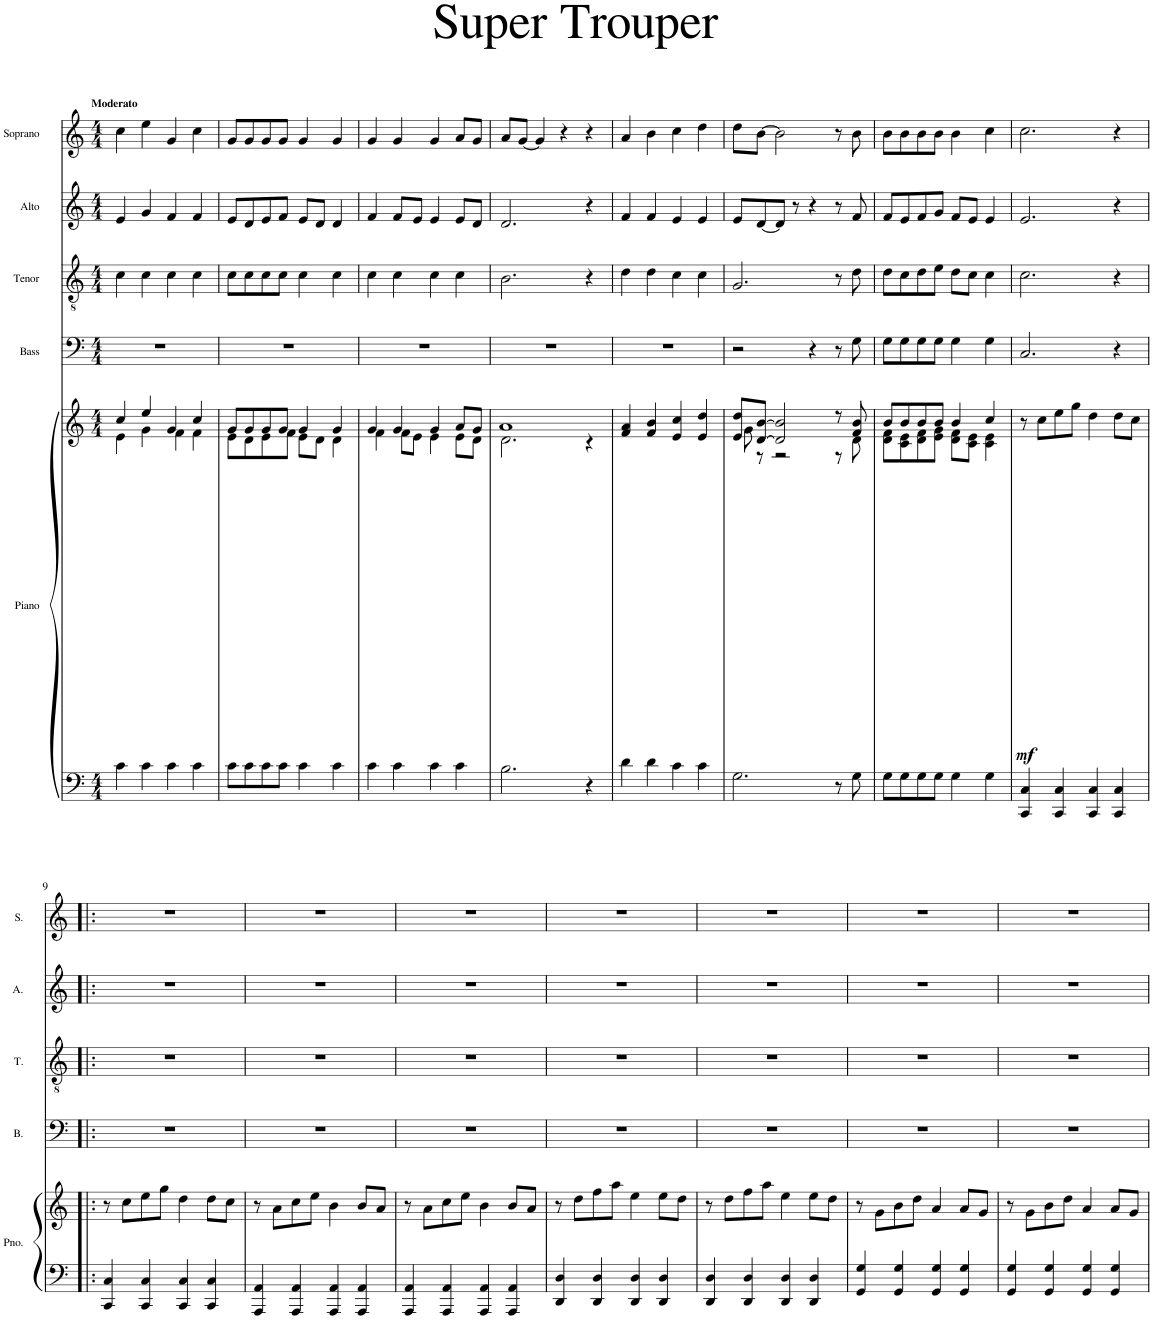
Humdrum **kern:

**kern	**kern	**dynam	**kern	**kern	**kern	**kern
*part5	*part5	*part5	*part4	*part3	*part2	*part1
*staff6	*staff5	*staff5/6	*staff4	*staff3	*staff2	*staff1
*I"Piano	*	*	*I"Bass	*I"Tenor	*I"Alto	*I"Soprano
*I'Pno.	*	*	*I'B.	*I'T.	*I'A.	*I'S.
*clefF4	*clefG2	*	*clefF4	*clefGv2	*clefG2	*clefG2
*k[]	*k[]	*	*k[]	*k[]	*k[]	*k[]
*M4/4	*M4/4	*	*M4/4	*M4/4	*M4/4	*M4/4
=1	=1	=1	=1	=1	=1	=1
*	*^	*	*	*	*	*
!	!	!	!	!	!	!	!LO:TX:a:B:t=Moderato
4c\	4cc/	4e\	.	1r	4c\	4e/	4cc\
4c\	4ee/	4g\	.	.	4c\	4g/	4ee\
4c\	4g/	4f\	.	.	4c\	4f/	4g/
4c\	4cc/	4f\	.	.	4c\	4f/	4cc\
=2	=2	=2	=2	=2	=2	=2	=2
8c\L	8g/L	8e\L	.	1r	8c\L	8e/L	8g/L
8c\	8g/	8d\	.	.	8c\	8d/	8g/
8c\	8g/	8e\	.	.	8c\	8e/	8g/
8c\J	8g/J	8f\J	.	.	8c\J	8f/J	8g/J
4c\	4g/	8e\L	.	.	4c\	8e/L	4g/
.	.	8d\J	.	.	.	8d/J	.
4c\	4g/	4d\	.	.	4c\	4d/	4g/
=3	=3	=3	=3	=3	=3	=3	=3
4c\	4g/	4f\	.	1r	4c\	4f/	4g/
4c\	4g/	8f\L	.	.	4c\	8f/L	4g/
.	.	8e\J	.	.	.	8e/J	.
4c\	4g/	4e\	.	.	4c\	4e/	4g/
4c\	8a/L	8e\L	.	.	4c\	8e/L	8a/L
.	8g/J	8d\J	.	.	.	8d/J	8g/J
=4	=4	=4	=4	=4	=4	=4	=4
2.B\	1a	2.d\	.	1r	2.B\	2.d/	8a/L
.	.	.	.	.	.	.	[8g/J
.	.	.	.	.	.	.	4g/]
.	.	.	.	.	.	.	4r
4r	.	4r	.	.	4r	4r	4r
*	*v	*v	*	*	*	*	*
=5	=5	=5	=5	=5	=5	=5
4d\	4f/ 4a/	.	1r	4d\	4f/	4a/
4d\	4f/ 4b/	.	.	4d\	4f/	4b\
4c\	4e/ 4cc/	.	.	4c\	4e/	4cc\
4c\	4e/ 4dd/	.	.	4c\	4e/	4dd\
=6	=6	=6	=6	=6	=6	=6
*	*^	*	*	*	*	*
2.G\	8e/ 8dd/L	8g\	.	2r	2.G/	8e/L	8dd\L
.	[8d/ [8b/J	8r	.	.	.	[8d/	[8b\J
.	2d/] 2b/]	2r	.	.	.	8d/J]	2b\]
.	.	.	.	.	.	8r	.
.	.	.	.	4r	.	4r	.
8r	8r	8r	.	8r	8r	8r	8r
8G\	8f/ 8b/	8d\	.	8G\	8d\	8f/	8b\
=7	=7	=7	=7	=7	=7	=7	=7
8G\L	8b/L	8d\ 8f\L	.	8G\L	8d\L	8f/L	8b\L
8G\	8b/	8c\ 8e\	.	8G\	8c\	8e/	8b\
8G\	8b/	8d\ 8f\	.	8G\	8d\	8f/	8b\
8G\J	8b/J	8e\ 8g\J	.	8G\J	8e\J	8g/J	8b\J
4G\	4b/	8d\ 8f\L	.	4G\	8d\L	8f/L	4b\
.	.	8c\ 8e\J	.	.	8c\J	8e/J	.
4G\	4cc/	4c\ 4e\	.	4G\	4c\	4e/	4cc\
=8	=8	=8	=8	=8	=8	=8	=8
!	!	!	!LO:DY:b	!	!	!	!
*	*v	*v	*	*	*	*	*
4CC/ 4C/	8r	mf	2.C/	2.c\	2.e/	2.cc\
.	8cc\L	.	.	.	.	.
4CC/ 4C/	8ee\	.	.	.	.	.
.	8gg\J	.	.	.	.	.
4CC/ 4C/	4dd\	.	.	.	.	.
4CC/ 4C/	8dd\L	.	4r	4r	4r	4r
.	8cc\J	.	.	.	.	.
!!LO:LB:g=z
=9!|:	=9!|:	=9!|:	=9!|:	=9!|:	=9!|:	=9!|:
4CC/ 4C/	8r	.	1r	1r	1r	1r
.	8cc\L	.	.	.	.	.
4CC/ 4C/	8ee\	.	.	.	.	.
.	8gg\J	.	.	.	.	.
4CC/ 4C/	4dd\	.	.	.	.	.
4CC/ 4C/	8dd\L	.	.	.	.	.
.	8cc\J	.	.	.	.	.
=10	=10	=10	=10	=10	=10	=10
4AAA/ 4AA/	8r	.	1r	1r	1r	1r
.	8a\L	.	.	.	.	.
4AAA/ 4AA/	8cc\	.	.	.	.	.
.	8ee\J	.	.	.	.	.
4AAA/ 4AA/	4b\	.	.	.	.	.
4AAA/ 4AA/	8b/L	.	.	.	.	.
.	8a/J	.	.	.	.	.
=11	=11	=11	=11	=11	=11	=11
4AAA/ 4AA/	8r	.	1r	1r	1r	1r
.	8a\L	.	.	.	.	.
4AAA/ 4AA/	8cc\	.	.	.	.	.
.	8ee\J	.	.	.	.	.
4AAA/ 4AA/	4b\	.	.	.	.	.
4AAA/ 4AA/	8b/L	.	.	.	.	.
.	8a/J	.	.	.	.	.
=12	=12	=12	=12	=12	=12	=12
4DD/ 4D/	8r	.	1r	1r	1r	1r
.	8dd\L	.	.	.	.	.
4DD/ 4D/	8ff\	.	.	.	.	.
.	8aa\J	.	.	.	.	.
4DD/ 4D/	4ee\	.	.	.	.	.
4DD/ 4D/	8ee\L	.	.	.	.	.
.	8dd\J	.	.	.	.	.
=13	=13	=13	=13	=13	=13	=13
4DD/ 4D/	8r	.	1r	1r	1r	1r
.	8dd\L	.	.	.	.	.
4DD/ 4D/	8ff\	.	.	.	.	.
.	8aa\J	.	.	.	.	.
4DD/ 4D/	4ee\	.	.	.	.	.
4DD/ 4D/	8ee\L	.	.	.	.	.
.	8dd\J	.	.	.	.	.
=14	=14	=14	=14	=14	=14	=14
4GG/ 4G/	8r	.	1r	1r	1r	1r
.	8g\L	.	.	.	.	.
4GG/ 4G/	8b\	.	.	.	.	.
.	8dd\J	.	.	.	.	.
4GG/ 4G/	4a/	.	.	.	.	.
4GG/ 4G/	8a/L	.	.	.	.	.
.	8g/J	.	.	.	.	.
=15	=15	=15	=15	=15	=15	=15
4GG/ 4G/	8r	.	1r	1r	1r	1r
.	8g\L	.	.	.	.	.
4GG/ 4G/	8b\	.	.	.	.	.
.	8dd\J	.	.	.	.	.
4GG/ 4G/	4a/	.	.	.	.	.
4GG/ 4G/	8a/L	.	.	.	.	.
.	8g/J	.	.	.	.	.
=	=	=	=	=	=	=
*-	*-	*-	*-	*-	*-	*-
